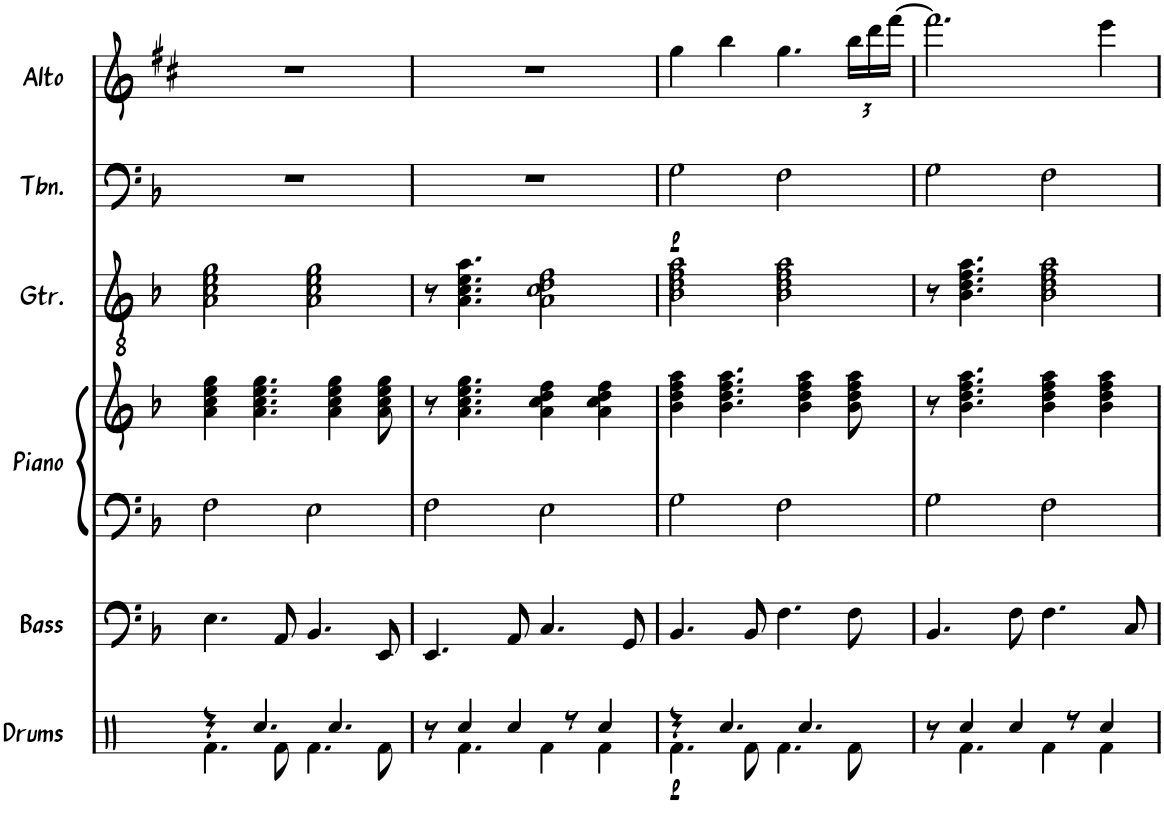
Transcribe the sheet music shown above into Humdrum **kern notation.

**kern	**dynam	**kern	**kern	**kern	**kern	**kern	**dynam	**kern
*part6	*part6	*part5	*part4	*part4	*part3	*part2	*part2	*part1
*staff7	*staff7	*staff6	*staff5	*staff4	*staff3	*staff2	*staff2	*staff1
*I"Drums	*	*I"Bass	*I"Piano	*	*I"Guitar	*I"Trombone	*	*I"Alto Sax
*I'Drums	*	*I'Bass	*I'Piano	*	*I'Gtr.	*I'Tbn.	*	*I'Alto
!!LO:PB:g=z
*clefX	*	*clefF4	*clefF4	*clefG2	*clefGv2	*clefF4	*	*clefG2
*	*	*Trd7c12	*	*	*	*	*	*Trd5c9
*k[]	*	*k[b-]	*k[b-]	*k[b-]	*k[b-]	*k[b-]	*	*k[f#c#]
*M4/4	*	*M4/4	*M4/4	*M4/4	*M4/4	*M4/4	*	*M4/4
=11	=11	=11	=11	=11	=11	=11	=11	=11
*^	*	*	*	*	*	*	*	*
4r	4.Rf\	.	4.E\	2F\	4a\ 4cc\ 4ee\ 4gg\	2A\ 2c\ 2e\ 2g\	1r	.	1r
4.Rcc/	.	.	.	.	4.a\ 4.cc\ 4.ee\ 4.gg\	.	.	.	.
.	8Rf\	.	8AA/	.	.	.	.	.	.
.	4.Rf\	.	4.BB-/	2E\	.	2A\ 2c\ 2e\ 2g\	.	.	.
4.Rcc/	.	.	.	.	4a\ 4cc\ 4ee\ 4gg\	.	.	.	.
.	8Rf\	.	8EE/	.	8a\ 8cc\ 8ee\ 8gg\	.	.	.	.
=12	=12	=12	=12	=12	=12	=12	=12	=12	=12
8r	8ryy	.	4.EE/	2F\	8r	8r	1r	.	1r
4Rcc/	4.Rf\	.	.	.	4.a\ 4.cc\ 4.ee\ 4.gg\	4.A\ 4.c\ 4.e\ 4.a\	.	.	.
4Rcc/	.	.	8AA/	.	.	.	.	.	.
.	4Rf\	.	4.C/	2E\	4a\ 4cc\ 4dd\ 4ff\	2A\ 2c\ 2d\ 2f\	.	.	.
8r	.	.	.	.	.	.	.	.	.
4Rcc/	4Rf\	.	.	.	4a\ 4cc\ 4dd\ 4ff\	.	.	.	.
.	.	.	8GG/	.	.	.	.	.	.
=13	=13	=13	=13	=13	=13	=13	=13	=13	=13
!	!	!LO:DY:b	!	!	!	!	!	!LO:DY:b	!
4r	4.Rf\	p	4.BB-/	2G\	4b-\ 4dd\ 4ff\ 4aa\	2B-\ 2d\ 2f\ 2a\	2G\	p	4gg\
4.Rcc/	.	.	.	.	4.b-\ 4.dd\ 4.ff\ 4.aa\	.	.	.	4bb\
.	8Rf\	.	8BB-/	.	.	.	.	.	.
.	4.Rf\	.	4.F\	2F\	.	2B-\ 2d\ 2f\ 2a\	2F\	.	4.gg\
4.Rcc/	.	.	.	.	4b-\ 4dd\ 4ff\ 4aa\	.	.	.	.
*	*	*	*	*	*	*	*	*	*Xbrackettup
.	8Rf\	.	8F\	.	8b-\ 8dd\ 8ff\ 8aa\	.	.	.	24bb\LL
.	.	.	.	.	.	.	.	.	24ddd\
.	.	.	.	.	.	.	.	.	[24fff#\JJ
=14	=14	=14	=14	=14	=14	=14	=14	=14	=14
8r	8ryy	.	4.BB-/	2G\	8r	8r	2G\	.	2.fff#\]
4Rcc/	4.Rf\	.	.	.	4.b-\ 4.dd\ 4.ff\ 4.aa\	4.B-\ 4.d\ 4.f\ 4.a\	.	.	.
4Rcc/	.	.	8F\	.	.	.	.	.	.
.	4Rf\	.	4.F\	2F\	4b-\ 4dd\ 4ff\ 4aa\	2B-\ 2d\ 2f\ 2a\	2F\	.	.
8r	.	.	.	.	.	.	.	.	.
4Rcc/	4Rf\	.	.	.	4b-\ 4dd\ 4ff\ 4aa\	.	.	.	4eee\
.	.	.	8C/	.	.	.	.	.	.
*v	*v	*	*	*	*	*	*	*	*
=	=	=	=	=	=	=	=	=
*-	*-	*-	*-	*-	*-	*-	*-	*-
